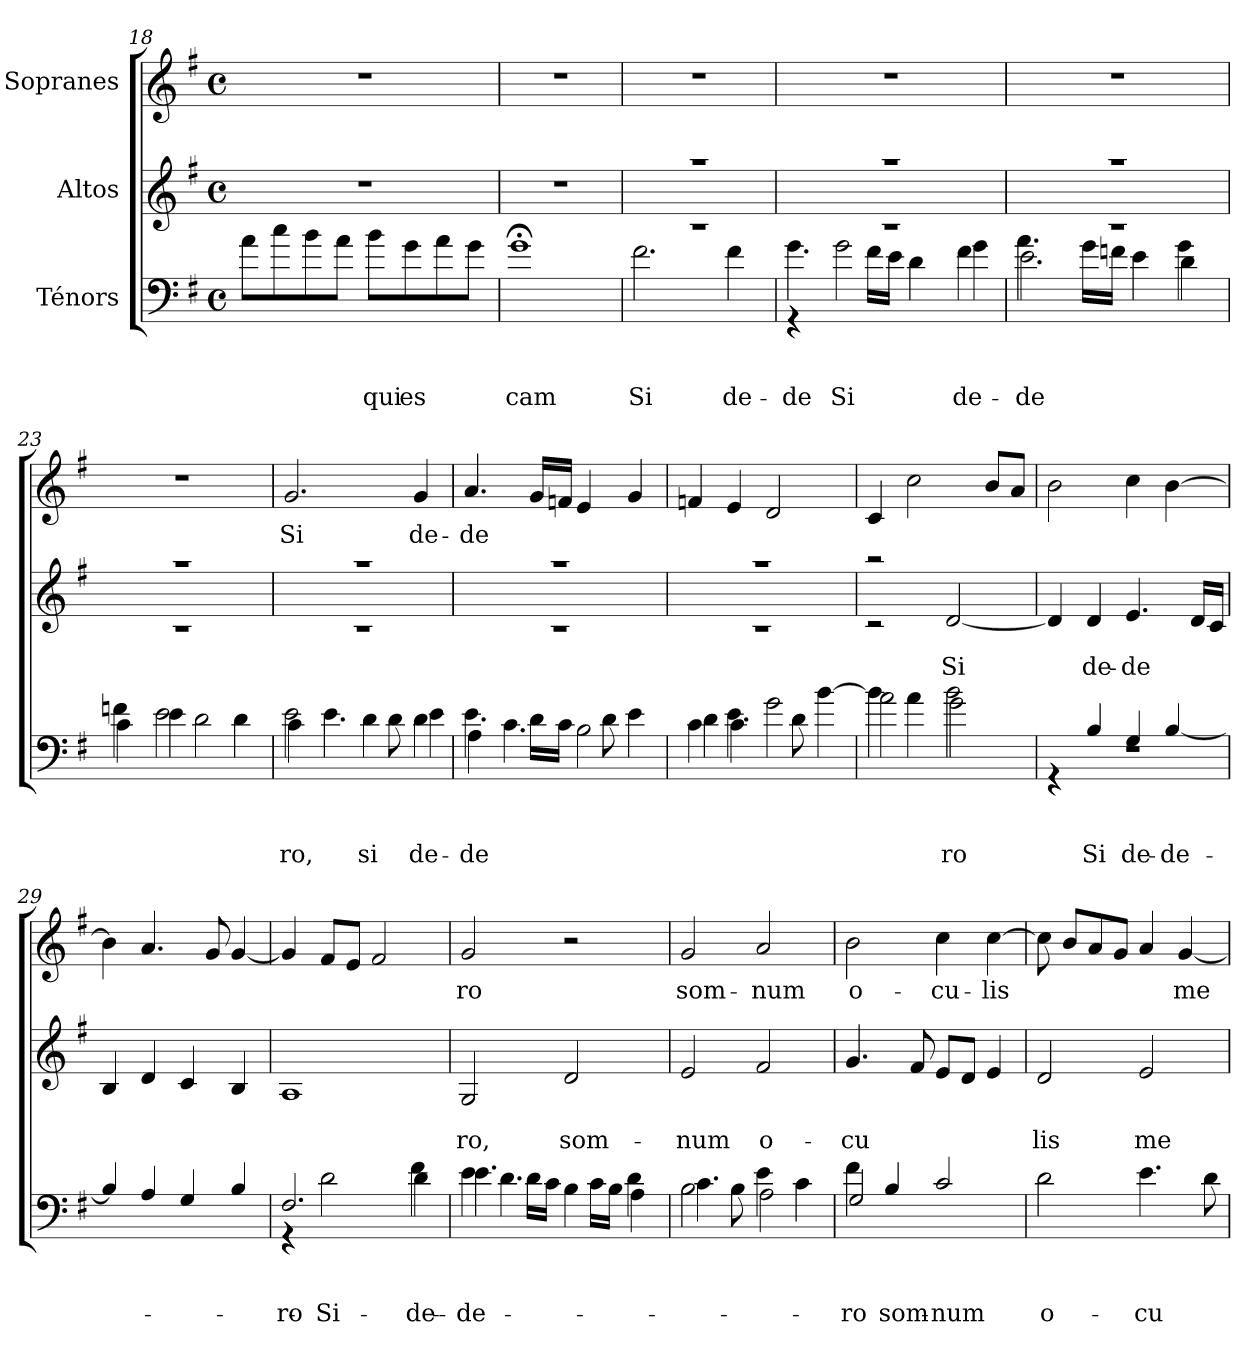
**kern	**text	**text	**text	**kern	**text	**text	**kern	**text
*part3	*part3	*part3	*part3	*part2	*part2	*part2	*part1	*part1
*staff3	*staff3	*staff3	*staff3	*staff2	*staff2	*staff2	*staff1	*staff1
*I"Ténors	*	*	*	*I"Altos	*	*	*I"Sopranes	*
!!LO:LB:g=z
*clefF4	*	*	*	*clefG2	*	*	*clefG2	*
*ITrd7c12	*	*	*	*	*	*	*	*
*k[f#]	*	*	*	*k[f#]	*	*	*k[f#]	*
*G:	*	*	*	*G:	*	*	*G:	*
*M4/4	*	*	*	*M4/4	*	*	*M4/4	*
*met(c)	*	*	*	*met(c)	*	*	*met(c)	*
=18	=18	=18	=18	=18	=18	=18	=18	=18
8A\L	.	.	.	1r	.	.	1r	.
8c\	.	.	.	.	.	.	.	.
8B\	.	.	.	.	.	.	.	.
8A\J	.	.	.	.	.	.	.	.
!	!	!	!LO:LY:b	!	!	!	!	!
8B\L	.	.	qui	.	.	.	.	.
!	!	!	!LO:LY:b	!	!	!	!	!
8G\	.	.	es	.	.	.	.	.
8A\	.	.	.	.	.	.	.	.
8G\J	.	.	.	.	.	.	.	.
=19	=19	=19	=19	=19	=19	=19	=19	=19
!	!	!	!LO:LY:b	!	!	!	!	!
1G;<	.	.	cam	1r	.	.	1r	.
!!LO:LB:g=z
=20	=20	=20	=20	=20	=20	=20	=20	=20
!	!	!	!LO:LY:b	!	!	!	!	!
*	*	*	*	*^	*	*	*	*
2.F#\	.	.	Si	1raa	1rc	.	.	1r	.
!	!	!	!LO:LY:b	!	!	!	!	!	!
4F#\	.	.	de-	.	.	.	.	.	.
=21	=21	=21	=21	=21	=21	=21	=21	=21	=21
!	!	!	!LO:LY:b	!	!	!	!	!	!
*^	*	*	*	*	*	*	*	*	*
*	*^	*	*	*	*	*	*	*	*	*
4.G\	4rGG	4rGG	.	.	-de	1raa	1rc	.	.	1r	.
!	!	!	!	!	!LO:LY:b	!	!	!	!	!	!
.	2.ryy	2G\	.	.	Si	.	.	.	.	.	.
16F#\LL	.	.	.	.	.	.	.	.	.	.	.
16E\JJ	.	.	.	.	.	.	.	.	.	.	.
4D\	.	.	.	.	.	.	.	.	.	.	.
!	!	!	!	!	!LO:LY:b	!	!	!	!	!	!
4F#\	.	4G\	.	.	de-	.	.	.	.	.	.
=22	=22	=22	=22	=22	=22	=22	=22	=22	=22	=22	=22
!	!	!	!	!	!LO:LY:b	!	!	!	!	!	!
*	*v	*v	*	*	*	*	*	*	*	*	*
2.E\	4.A\	.	.	-de	1raa	1rc	.	.	1r	.
.	16G\LL	.	.	.	.	.	.	.	.	.
.	16Fn\JJ	.	.	.	.	.	.	.	.	.
.	4E\	.	.	.	.	.	.	.	.	.
4D\	4G\	.	.	.	.	.	.	.	.	.
=23	=23	=23	=23	=23	=23	=23	=23	=23	=23	=23
4C\	4Fn\	.	.	.	1raa	1rc	.	.	1r	.
2E\	4E\	.	.	.	.	.	.	.	.	.
.	2D\	.	.	.	.	.	.	.	.	.
4D\	.	.	.	.	.	.	.	.	.	.
=24	=24	=24	=24	=24	=24	=24	=24	=24	=24	=24
!	!	!	!	!LO:LY:b	!	!	!	!	!	!LO:LY:b
2E\	4C\	.	.	ro,	1raa	1rc	.	.	2.g/	Si
.	4.E\	.	.	.	.	.	.	.	.	.
!	!	!	!	!LO:LY:b	!	!	!	!	!	!
4D\	.	.	.	si	.	.	.	.	.	.
.	8D\	.	.	.	.	.	.	.	.	.
!	!	!	!	!LO:LY:b	!	!	!	!	!	!LO:LY:b
4D\	4E\	.	.	de-	.	.	.	.	4g/	de-
=25	=25	=25	=25	=25	=25	=25	=25	=25	=25	=25
!	!	!	!	!LO:LY:b	!	!	!	!	!	!LO:LY:b
4.E\	4AA\	.	.	-de	1raa	1rc	.	.	4.a/	-de
.	4.C\	.	.	.	.	.	.	.	.	.
16D\LL	.	.	.	.	.	.	.	.	16g/LL	.
16C\JJ	.	.	.	.	.	.	.	.	16fn/JJ	.
2BB\	.	.	.	.	.	.	.	.	4e/	.
.	8D\	.	.	.	.	.	.	.	.	.
.	4E\	.	.	.	.	.	.	.	4g/	.
!!LO:PB:g=z
=26	=26	=26	=26	=26	=26	=26	=26	=26	=26	=26
4C\	4D\	.	.	.	1raa	1rc	.	.	4fn/	.
4.E\	4C\	.	.	.	.	.	.	.	4e/	.
.	2G\	.	.	.	.	.	.	.	2d/	.
8D\	.	.	.	.	.	.	.	.	.	.
[>4B\	.	.	.	.	.	.	.	.	.	.
=27	=27	=27	=27	=27	=27	=27	=27	=27	=27	=27
4B\]	2A\	.	.	.	2raa	2rc	.	.	4c/	.
4A\	.	.	.	.	.	.	.	.	2cc\	.
!	!	!	!	!LO:LY:b	!	!	!	!	!	!
!	!	!	!	!LO:LY:b	!	!	!	!LO:LY:b	!	!
2B\	2G\	.	.	ro	2ryy	[<2d/	.	Si	.	.
.	.	.	.	.	.	.	.	.	8b/L	.
.	.	.	.	.	.	.	.	.	8a/J	.
*	*	*	*	*	*v	*v	*	*	*	*
=28	=28	=28	=28	=28	=28	=28	=28	=28	=28
*^	*^	*	*	*	*	*	*	*	*
4rGG	4rGG	1r	1r	.	.	.	4d/]	.	.	2b\	.
!	!	!	!	!	!	!LO:LY:b	!	!	!LO:LY:b	!	!
2.ryy	4BB/	.	.	.	.	Si	4d/	.	de-	.	.
!	!	!	!	!	!	!LO:LY:b	!	!	!LO:LY:b	!	!
.	4GG/	.	.	.	.	de-	4.e/	.	-de	4cc\	.
!	!	!	!	!	!	!LO:LY:b	!	!	!	!	!
.	[<4BB/	.	.	.	.	-de-	.	.	.	[>4b\	.
.	.	.	.	.	.	.	16d/LL	.	.	.	.
.	.	.	.	.	.	.	16c/JJ	.	.	.	.
*v	*v	*v	*v	*	*	*	*	*	*	*	*
!!LO:LB:g=z
=29	=29	=29	=29	=29	=29	=29	=29	=29
4BB/]	.	.	.	4B/	.	.	4b\]	.
4AA/	.	.	.	4d/	.	.	4.a/	.
4GG/	.	.	.	4c/	.	.	.	.
.	.	.	.	.	.	.	8g/	.
4BB/	.	.	.	4B/	.	.	[<4g/	.
=30	=30	=30	=30	=30	=30	=30	=30	=30
!	!	!	!LO:LY:b	!	!	!	!	!
*^	*	*	*	*	*	*	*	*
*	*^	*	*	*	*	*	*	*	*
2.FF#/	4rGG	4rGG	.	.	-ro	1A	.	.	4g/]	.
!	!	!	!	!	!LO:LY:b	!	!	!	!	!
.	2.ryy	2D\	.	.	-Si	.	.	.	8f#/L	.
.	.	.	.	.	.	.	.	.	8e/J	.
.	.	.	.	.	.	.	.	.	2f#/	.
!	!	!	!	!	!LO:LY:b	!	!	!	!	!
!	!	!	!	!	!LO:LY:b	!	!	!	!	!
4F#\	.	4D\	.	.	de-	.	.	.	.	.
=31	=31	=31	=31	=31	=31	=31	=31	=31	=31	=31
!	!	!	!	!	!LO:LY:b	!	!	!	!	!
!	!	!	!	!	!LO:LY:b	!	!	!LO:LY:b	!	!LO:LY:b
*	*v	*v	*	*	*	*	*	*	*	*
4E\	4.E\	.	.	de	2G/	.	ro,	2g/	ro
4.D\	.	.	.	.	.	.	.	.	.
.	16D\LL	.	.	.	.	.	.	.	.
.	16C\JJ	.	.	.	.	.	.	.	.
!	!	!	!	!	!	!	!LO:LY:b	!	!
.	4BB\	.	.	.	2d/	.	som-	2r	.
16C\LL	.	.	.	.	.	.	.	.	.
16BB\JJ	.	.	.	.	.	.	.	.	.
4AA\	4D\	.	.	.	.	.	.	.	.
=32	=32	=32	=32	=32	=32	=32	=32	=32	=32
!	!	!	!	!	!	!	!LO:LY:b	!	!LO:LY:b
2BB\	4.C\	.	.	.	2e/	.	-num	2g/	som-
.	8BB\	.	.	.	.	.	.	.	.
!	!	!	!	!	!	!	!LO:LY:b	!	!LO:LY:b
4E\	2AA\	.	.	.	2f#/	.	o-	2a/	-num
4C\	.	.	.	.	.	.	.	.	.
=33	=33	=33	=33	=33	=33	=33	=33	=33	=33
!	!	!	!	!LO:LY:b	!	!	!	!	!
!	!	!	!	!LO:LY:b	!	!	!LO:LY:b	!	!LO:LY:b
4F#\	2GG/	.	.	ro	4.g/	.	-cu	2b\	o-
!	!	!	!	!LO:LY:b	!	!	!	!	!
4BB/	.	.	.	som-	.	.	.	.	.
.	.	.	.	.	8f#/	.	.	.	.
!	!	!	!	!LO:LY:b	!	!	!	!	!LO:LY:b
2C/	2ryy	.	.	-num	8e/L	.	.	4cc\	-cu-
.	.	.	.	.	8d/J	.	.	.	.
!	!	!	!	!	!	!	!	!	!LO:LY:b
.	.	.	.	.	4e/	.	.	[>4cc\	-lis
*v	*v	*	*	*	*	*	*	*	*
=34	=34	=34	=34	=34	=34	=34	=34	=34
!	!	!	!LO:LY:b	!	!	!LO:LY:b	!	!
2D\	.	.	o-	2d/	.	lis	8cc\]	.
.	.	.	.	.	.	.	8b/L	.
.	.	.	.	.	.	.	8a/	.
.	.	.	.	.	.	.	8g/J	.
!	!	!	!LO:LY:b	!	!	!LO:LY:b	!	!
4.E\	.	.	-cu	2e/	.	me-	4a/	.
!	!	!	!	!	!	!	!	!LO:LY:b
.	.	.	.	.	.	.	[<4g/	me-
8D\	.	.	.	.	.	.	.	.
=	=	=	=	=	=	=	=	=
*-	*-	*-	*-	*-	*-	*-	*-	*-
